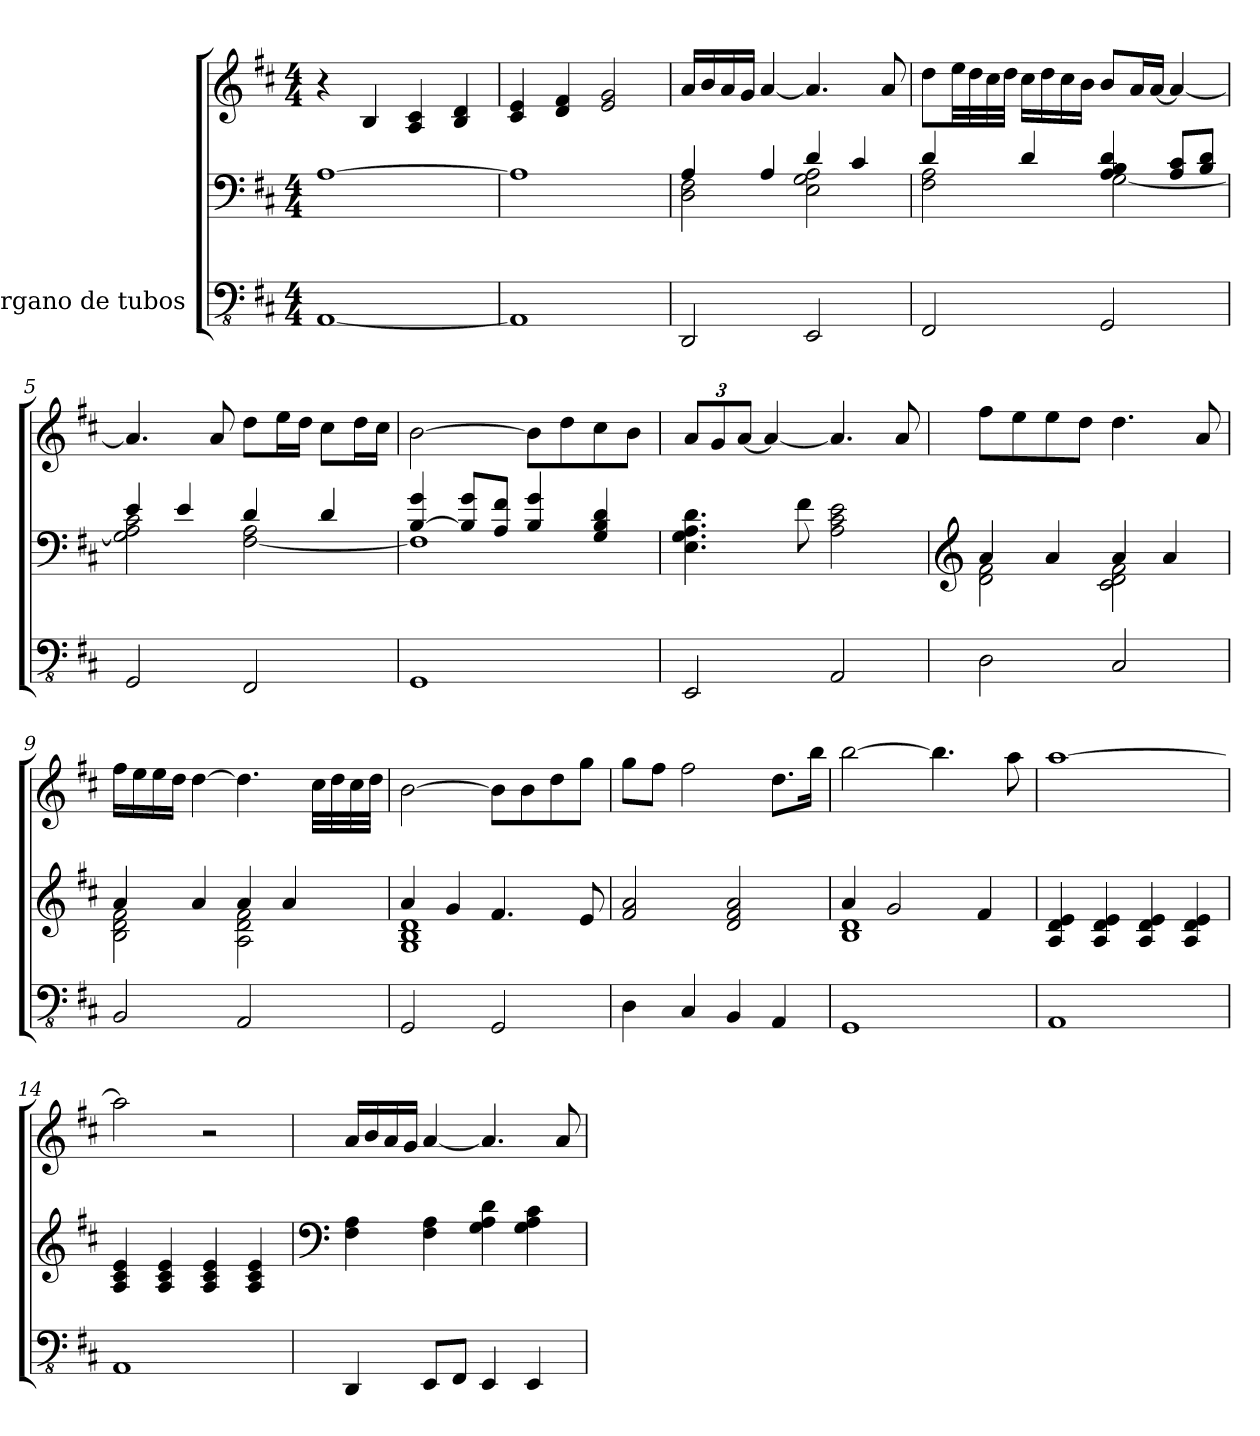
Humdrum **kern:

**kern	**kern	**kern
*part1	*part1	*part1
*staff3	*staff2	*staff1
*I"Órgano de tubos	*	*
*clefFv4	*clefF4	*clefG2
*k[f#c#]	*k[f#c#]	*k[f#c#]
*M4/4	*M4/4	*M4/4
*MM60	*MM60	*MM60
=1	=1	=1
[1AAA	[1A	4r
.	.	4B/
.	.	4A/ 4c#/
.	.	4B/ 4d/
=2	=2	=2
1AAA]	1A]	4c#/ 4e/
.	.	4d/ 4f#/
.	.	2e/ 2g/
=3	=3	=3
*	*^	*
2DDD/	4A/	2D\ 2F#\	16a/LL
.	.	.	16b/
.	.	.	16a/
.	.	.	16g/JJ
.	4A/	.	[4a/
2EEE/	4d/	2E\ 2G\ 2A\	4.a/]
.	4c#/	.	.
.	.	.	8a/
=4	=4	=4	=4
2FFF#/	4d/	2F#\ 2A\	8dd\L
.	.	.	32ee\LL
.	.	.	32dd\
.	.	.	32cc#\
.	.	.	32dd\JJJ
.	4d/	.	16cc#\LL
.	.	.	16dd\
.	.	.	16cc#\
.	.	.	16b\JJ
2GGG/	4A/ 4B/ 4d/	[2G\	8b/L
.	.	.	16a/L
.	.	.	[16a/JJ
.	8A/ 8c#/L	.	4a/_
.	8B/ 8d/J	.	.
=5	=5	=5	=5
2GGG/	4e/	2G\] 2A\ 2c#\	4.a/]
.	4e/	.	.
.	.	.	8a/
2FFF#/	4d/	[2F#\ 2A\	8dd\L
.	.	.	16ee\L
.	.	.	16dd\JJ
.	4d/	.	8cc#\L
.	.	.	16dd\L
.	.	.	16cc#\JJ
!!LO:LB:g=z
=6	=6	=6	=6
1GGG	[4B/ 4g/	1F#]	[2b\
.	8B/] 8g/L	.	.
.	8A/ 8f#/J	.	.
.	4B/ 4g/	.	8b\L]
.	.	.	8dd\
.	4G/ 4B/ 4d/	.	8cc#\
.	.	.	8b\J
*	*v	*v	*
=7	=7	=7
*	*	*Xbrackettup
2EEE/	4.E\ 4.G\ 4.A\ 4.d\	12a/L
.	.	12g/
.	.	[12a/J
.	.	4a/_
.	8f#\	.
2AAA/	2A\ 2c#\ 2e\	4.a/]
.	.	8a/
=8	=8	=8
*	*clefG2	*
*	*^	*
2DD\	4a/	2d\ 2f#\	8ff#\L
.	.	.	8ee\
.	4a/	.	8ee\
.	.	.	8dd\J
2CC#/	4a/	2c#\ 2d\ 2f#\	4.dd\
.	4a/	.	.
.	.	.	8a/
=9	=9	=9	=9
2BBB/	4a/	2B\ 2d\ 2f#\	16ff#\LL
.	.	.	16ee\
.	.	.	16ee\
.	.	.	16dd\JJ
.	4a/	.	[4dd\
2AAA/	4a/	2A\ 2d\ 2f#\	4.dd\]
.	4a/	.	.
.	.	.	32cc#\LLL
.	.	.	32dd\
.	.	.	32cc#\
.	.	.	32dd\JJJ
=10	=10	=10	=10
2GGG/	4a/	1G 1B 1d	[2b\
.	4g/	.	.
2GGG/	4.f#/	.	8b\L]
.	.	.	8b\
.	.	.	8dd\
.	8e/	.	8gg\J
*	*v	*v	*
!!LO:LB:g=z
=11	=11	=11
4DD\	2f#/ 2a/	8gg\L
.	.	8ff#\J
4CC#/	.	2ff#\
4BBB/	2d/ 2f#/ 2a/	.
4AAA/	.	8.dd\L
.	.	16bb\Jk
=12	=12	=12
*	*^	*
1GGG	4a/	1B 1d	[2bb\
.	2g/	.	.
.	.	.	4.bb\]
.	4f#/	.	.
.	.	.	8aa\
*	*v	*v	*
=13	=13	=13
1AAA	4A/ 4d/ 4e/	[1aa
.	4A/ 4d/ 4e/	.
.	4A/ 4d/ 4e/	.
.	4A/ 4d/ 4e/	.
=14	=14	=14
1AAA	4A/ 4c#/ 4e/	2aa\]
.	4A/ 4c#/ 4e/	.
.	4A/ 4c#/ 4e/	2r
.	4A/ 4c#/ 4e/	.
=15	=15	=15
*	*clefF4	*
4DDD/	4F#\ 4A\	16a/LL
.	.	16b/
.	.	16a/
.	.	16g/JJ
8EEE/L	4F#\ 4A\	[4a/
8FFF#/J	.	.
4EEE/	4G\ 4A\ 4d\	4.a/]
4EEE/	4G\ 4A\ 4c#\	.
.	.	8a/
=	=	=
*-	*-	*-
